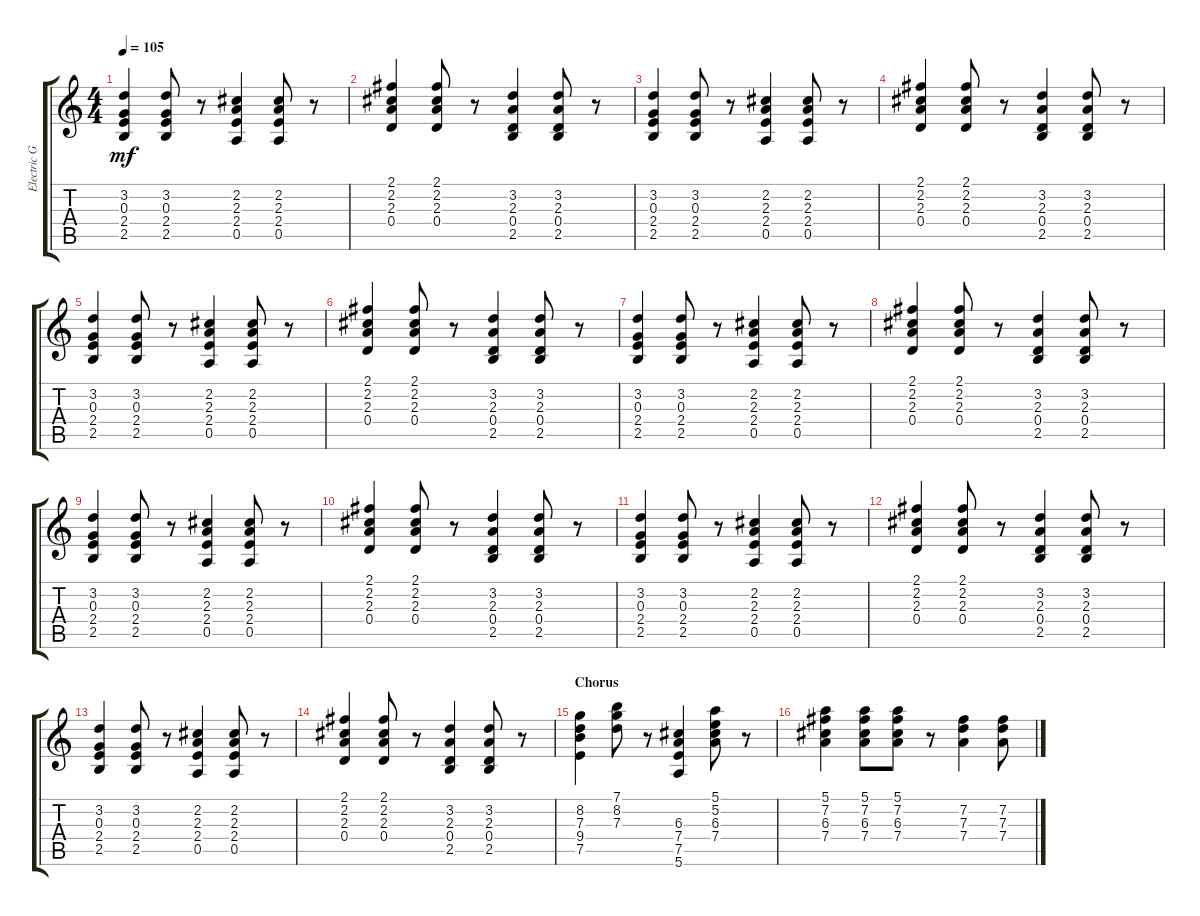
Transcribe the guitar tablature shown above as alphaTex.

\track ("Electric Guitar" "Electric G") {instrument electricguitarclean}
\staff {score tabs}
\tuning (E4 B3 G3 D3 A2 E2) {hide}
\ts (4 4)
\tempo 105
\clef g2
\ks c
(3.2 0.3 2.4 2.5).4{dy mf} (3.2 0.3 2.4 2.5).8 r.8 (2.2 2.3 2.4 0.5).4 (2.2 2.3 2.4 0.5).8 r.8 |
(2.1 2.2 2.3 0.4).4 (2.1 2.2 2.3 0.4).8 r.8 (3.2 2.3 0.4 2.5).4 (3.2 2.3 0.4 2.5).8 r.8 |
(3.2 0.3 2.4 2.5).4 (3.2 0.3 2.4 2.5).8 r.8 (2.2 2.3 2.4 0.5).4 (2.2 2.3 2.4 0.5).8 r.8 |
(2.1 2.2 2.3 0.4).4 (2.1 2.2 2.3 0.4).8 r.8 (3.2 2.3 0.4 2.5).4 (3.2 2.3 0.4 2.5).8 r.8 |
(3.2 0.3 2.4 2.5).4 (3.2 0.3 2.4 2.5).8 r.8 (2.2 2.3 2.4 0.5).4 (2.2 2.3 2.4 0.5).8 r.8 |
(2.1 2.2 2.3 0.4).4 (2.1 2.2 2.3 0.4).8 r.8 (3.2 2.3 0.4 2.5).4 (3.2 2.3 0.4 2.5).8 r.8 |
(3.2 0.3 2.4 2.5).4 (3.2 0.3 2.4 2.5).8 r.8 (2.2 2.3 2.4 0.5).4 (2.2 2.3 2.4 0.5).8 r.8 |
(2.1 2.2 2.3 0.4).4 (2.1 2.2 2.3 0.4).8 r.8 (3.2 2.3 0.4 2.5).4 (3.2 2.3 0.4 2.5).8 r.8 |
(3.2 0.3 2.4 2.5).4 (3.2 0.3 2.4 2.5).8 r.8 (2.2 2.3 2.4 0.5).4 (2.2 2.3 2.4 0.5).8 r.8 |
(2.1 2.2 2.3 0.4).4 (2.1 2.2 2.3 0.4).8 r.8 (3.2 2.3 0.4 2.5).4 (3.2 2.3 0.4 2.5).8 r.8 |
(3.2 0.3 2.4 2.5).4 (3.2 0.3 2.4 2.5).8 r.8 (2.2 2.3 2.4 0.5).4 (2.2 2.3 2.4 0.5).8 r.8 |
(2.1 2.2 2.3 0.4).4 (2.1 2.2 2.3 0.4).8 r.8 (3.2 2.3 0.4 2.5).4 (3.2 2.3 0.4 2.5).8 r.8 |
(3.2 0.3 2.4 2.5).4 (3.2 0.3 2.4 2.5).8 r.8 (2.2 2.3 2.4 0.5).4 (2.2 2.3 2.4 0.5).8 r.8 |
(2.1 2.2 2.3 0.4).4 (2.1 2.2 2.3 0.4).8 r.8 (3.2 2.3 0.4 2.5).4 (3.2 2.3 0.4 2.5).8 r.8 |
\section ("" "Chorus")
(8.2 7.3 9.4 7.5).4 (7.1 8.2 7.3).8 r.8 (6.3 7.4 7.5 5.6).4 (5.1 5.2 6.3 7.4).8 r.8 |
(5.1 7.2 6.3 7.4).4 (5.1 7.2 6.3 7.4).8 (5.1 7.2 6.3 7.4).8 r.8 (7.2 7.3 7.4).4 (7.2 7.3 7.4).8
